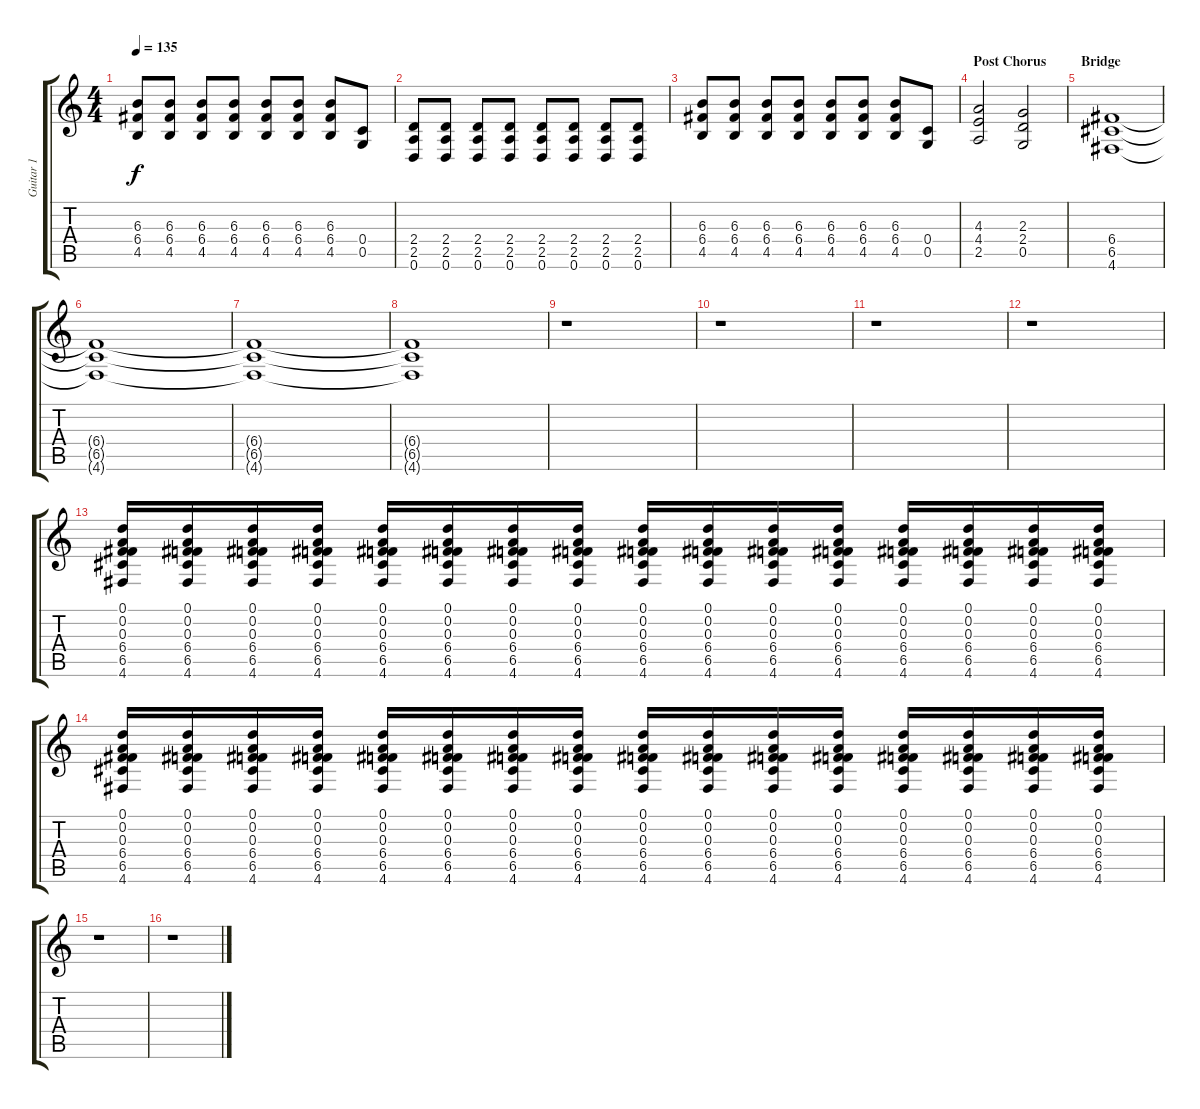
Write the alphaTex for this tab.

\track ("Guitar 1" "Guitar 1") {instrument distortionguitar}
\staff {score tabs}
\tuning (D4 A3 F3 C3 G2 D2) {hide}
\ts (4 4)
\tempo 135
\clef g2
\ks c
(6.3 6.4 4.5).8{dy f} (6.3 6.4 4.5).8 (6.3 6.4 4.5).8 (6.3 6.4 4.5).8 (6.3 6.4 4.5).8 (6.3 6.4 4.5).8 (6.3 6.4 4.5).8 (0.4 0.5).8 |
(2.4 2.5 0.6).8 (2.4 2.5 0.6).8 (2.4 2.5 0.6).8 (2.4 2.5 0.6).8 (2.4 2.5 0.6).8 (2.4 2.5 0.6).8 (2.4 2.5 0.6).8 (2.4 2.5 0.6).8 |
(6.3 6.4 4.5).8 (6.3 6.4 4.5).8 (6.3 6.4 4.5).8 (6.3 6.4 4.5).8 (6.3 6.4 4.5).8 (6.3 6.4 4.5).8 (6.3 6.4 4.5).8 (0.4 0.5).8 |
\section ("" "Post Chorus")
(4.3 4.4 2.5).2 (2.3 2.4 0.5).2 |
\section ("" "Bridge")
(6.4 6.5 4.6).1 |
(6.4{t} 6.5{t} 4.6{t}).1 |
(6.4{t} 6.5{t} 4.6{t}).1 |
(6.4{t} 6.5{t} 4.6{t}).1 |
r.1 |
r.1 |
r.1 |
r.1 |
(0.1 0.2 0.3 6.4 6.5 4.6).16 (0.1 0.2 0.3 6.4 6.5 4.6).16 (0.1 0.2 0.3 6.4 6.5 4.6).16 (0.1 0.2 0.3 6.4 6.5 4.6).16 (0.1 0.2 0.3 6.4 6.5 4.6).16 (0.1 0.2 0.3 6.4 6.5 4.6).16 (0.1 0.2 0.3 6.4 6.5 4.6).16 (0.1 0.2 0.3 6.4 6.5 4.6).16 (0.1 0.2 0.3 6.4 6.5 4.6).16 (0.1 0.2 0.3 6.4 6.5 4.6).16 (0.1 0.2 0.3 6.4 6.5 4.6).16 (0.1 0.2 0.3 6.4 6.5 4.6).16 (0.1 0.2 0.3 6.4 6.5 4.6).16 (0.1 0.2 0.3 6.4 6.5 4.6).16 (0.1 0.2 0.3 6.4 6.5 4.6).16 (0.1 0.2 0.3 6.4 6.5 4.6).16 |
(0.1 0.2 0.3 6.4 6.5 4.6).16 (0.1 0.2 0.3 6.4 6.5 4.6).16 (0.1 0.2 0.3 6.4 6.5 4.6).16 (0.1 0.2 0.3 6.4 6.5 4.6).16 (0.1 0.2 0.3 6.4 6.5 4.6).16 (0.1 0.2 0.3 6.4 6.5 4.6).16 (0.1 0.2 0.3 6.4 6.5 4.6).16 (0.1 0.2 0.3 6.4 6.5 4.6).16 (0.1 0.2 0.3 6.4 6.5 4.6).16 (0.1 0.2 0.3 6.4 6.5 4.6).16 (0.1 0.2 0.3 6.4 6.5 4.6).16 (0.1 0.2 0.3 6.4 6.5 4.6).16 (0.1 0.2 0.3 6.4 6.5 4.6).16 (0.1 0.2 0.3 6.4 6.5 4.6).16 (0.1 0.2 0.3 6.4 6.5 4.6).16 (0.1 0.2 0.3 6.4 6.5 4.6).16 |
r.1 |
r.1
